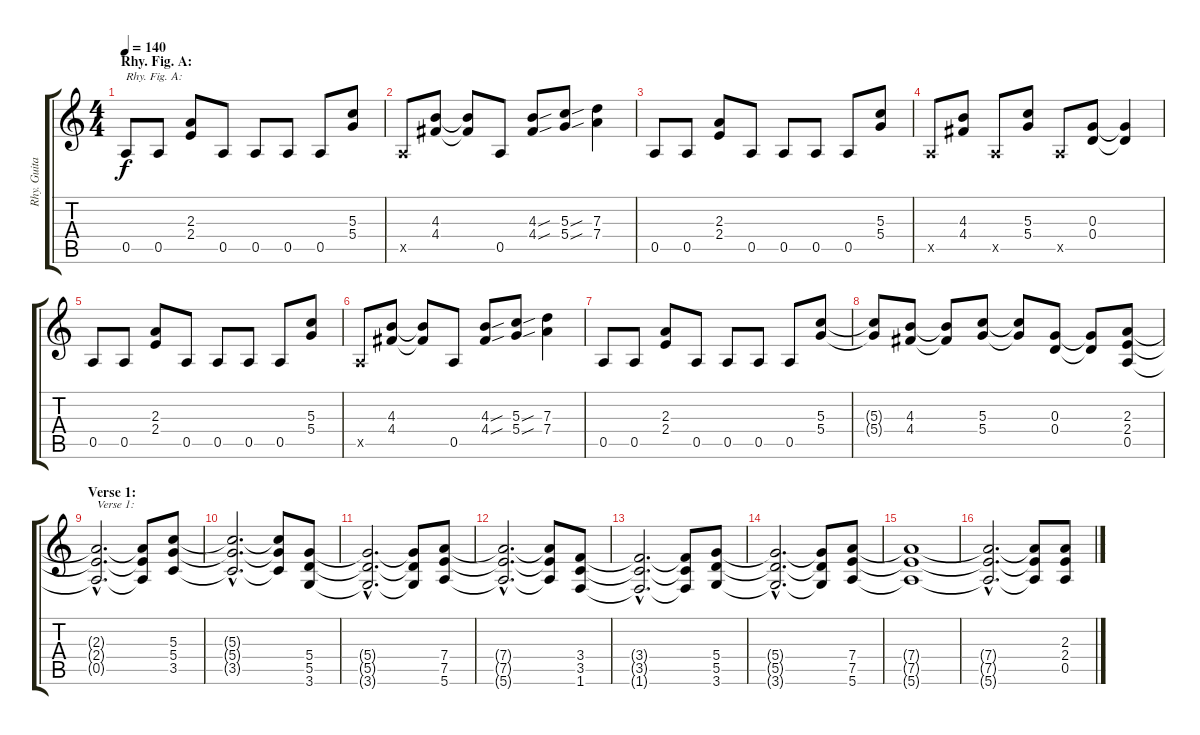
\track ("Rhy. Guitar 2" "Rhy. Guita") {instrument distortionguitar}
\staff {score tabs}
\tuning (E4 B3 G3 D3 A2 E2) {hide}
\ts (4 4)
\section ("" "Rhy. Fig. A:")
\tempo 140
\clef g2
\ks c
0.5.8{txt "Rhy. Fig. A:" dy f instrument distortionguitar} 0.5.8 (2.3 2.4).8 0.5.8 0.5.8 0.5.8 0.5.8 (5.3 5.4).8 |
0.5{x}.8 (4.3 4.4).8 (4.3{t} 4.4{t}).8 0.5.8 (4.3{sou} 4.4{sou}).8 (5.3{sou} 5.4{sou}).8 (7.3 7.4).4 |
0.5.8 0.5.8 (2.3 2.4).8 0.5.8 0.5.8 0.5.8 0.5.8 (5.3 5.4).8 |
0.5{x}.8 (4.3 4.4).8 0.5{x}.8 (5.3 5.4).8 0.5{x}.8 (0.3 0.4).8 (0.3{t} 0.4{t}).4 |
0.5.8 0.5.8 (2.3 2.4).8 0.5.8 0.5.8 0.5.8 0.5.8 (5.3 5.4).8 |
0.5{x}.8 (4.3 4.4).8 (4.3{t} 4.4{t}).8 0.5.8 (4.3{sou} 4.4{sou}).8 (5.3{sou} 5.4{sou}).8 (7.3 7.4).4 |
0.5.8 0.5.8 (2.3 2.4).8 0.5.8 0.5.8 0.5.8 0.5.8 (5.3 5.4).8 |
(5.3{t} 5.4{t}).8 (4.3 4.4).8 (4.3{t} 4.4{t}).8 (5.3 5.4).8 (5.3{t} 5.4{t}).8 (0.3 0.4).8 (0.3{t} 0.4{t}).8 (2.3 2.4 0.5).8 |
\section ("" "Verse 1:")
(2.3{hac t} 2.4{hac t} 0.5{hac t}).2{d txt "Verse 1:"} (2.3{t} 2.4{t} 0.5{t}).8 (5.3 5.4 3.5).8 |
(5.3{hac t} 5.4{hac t} 3.5{hac t}).2{d} (5.3{t} 5.4{t} 3.5{t}).8 (5.4 5.5 3.6).8 |
(5.4{hac t} 5.5{hac t} 3.6{hac t}).2{d} (5.4{t} 5.5{t} 3.6{t}).8 (7.4 7.5 5.6).8 |
(7.4{hac t} 7.5{hac t} 5.6{hac t}).2{d} (7.4{t} 7.5{t} 5.6{t}).8 (3.4 3.5 1.6).8 |
(3.4{hac t} 3.5{hac t} 1.6{hac t}).2{d} (3.4{t} 3.5{t} 1.6{t}).8 (5.4 5.5 3.6).8 |
(5.4{hac t} 5.5{hac t} 3.6{hac t}).2{d} (5.4{t} 5.5{t} 3.6{t}).8 (7.4 7.5 5.6).8 |
(7.4{t} 7.5{t} 5.6{t}).1 |
(7.4{hac t} 7.5{hac t} 5.6{hac t}).2{d} (7.4{t} 7.5{t} 5.6{t}).8 (2.3 2.4 0.5).8
